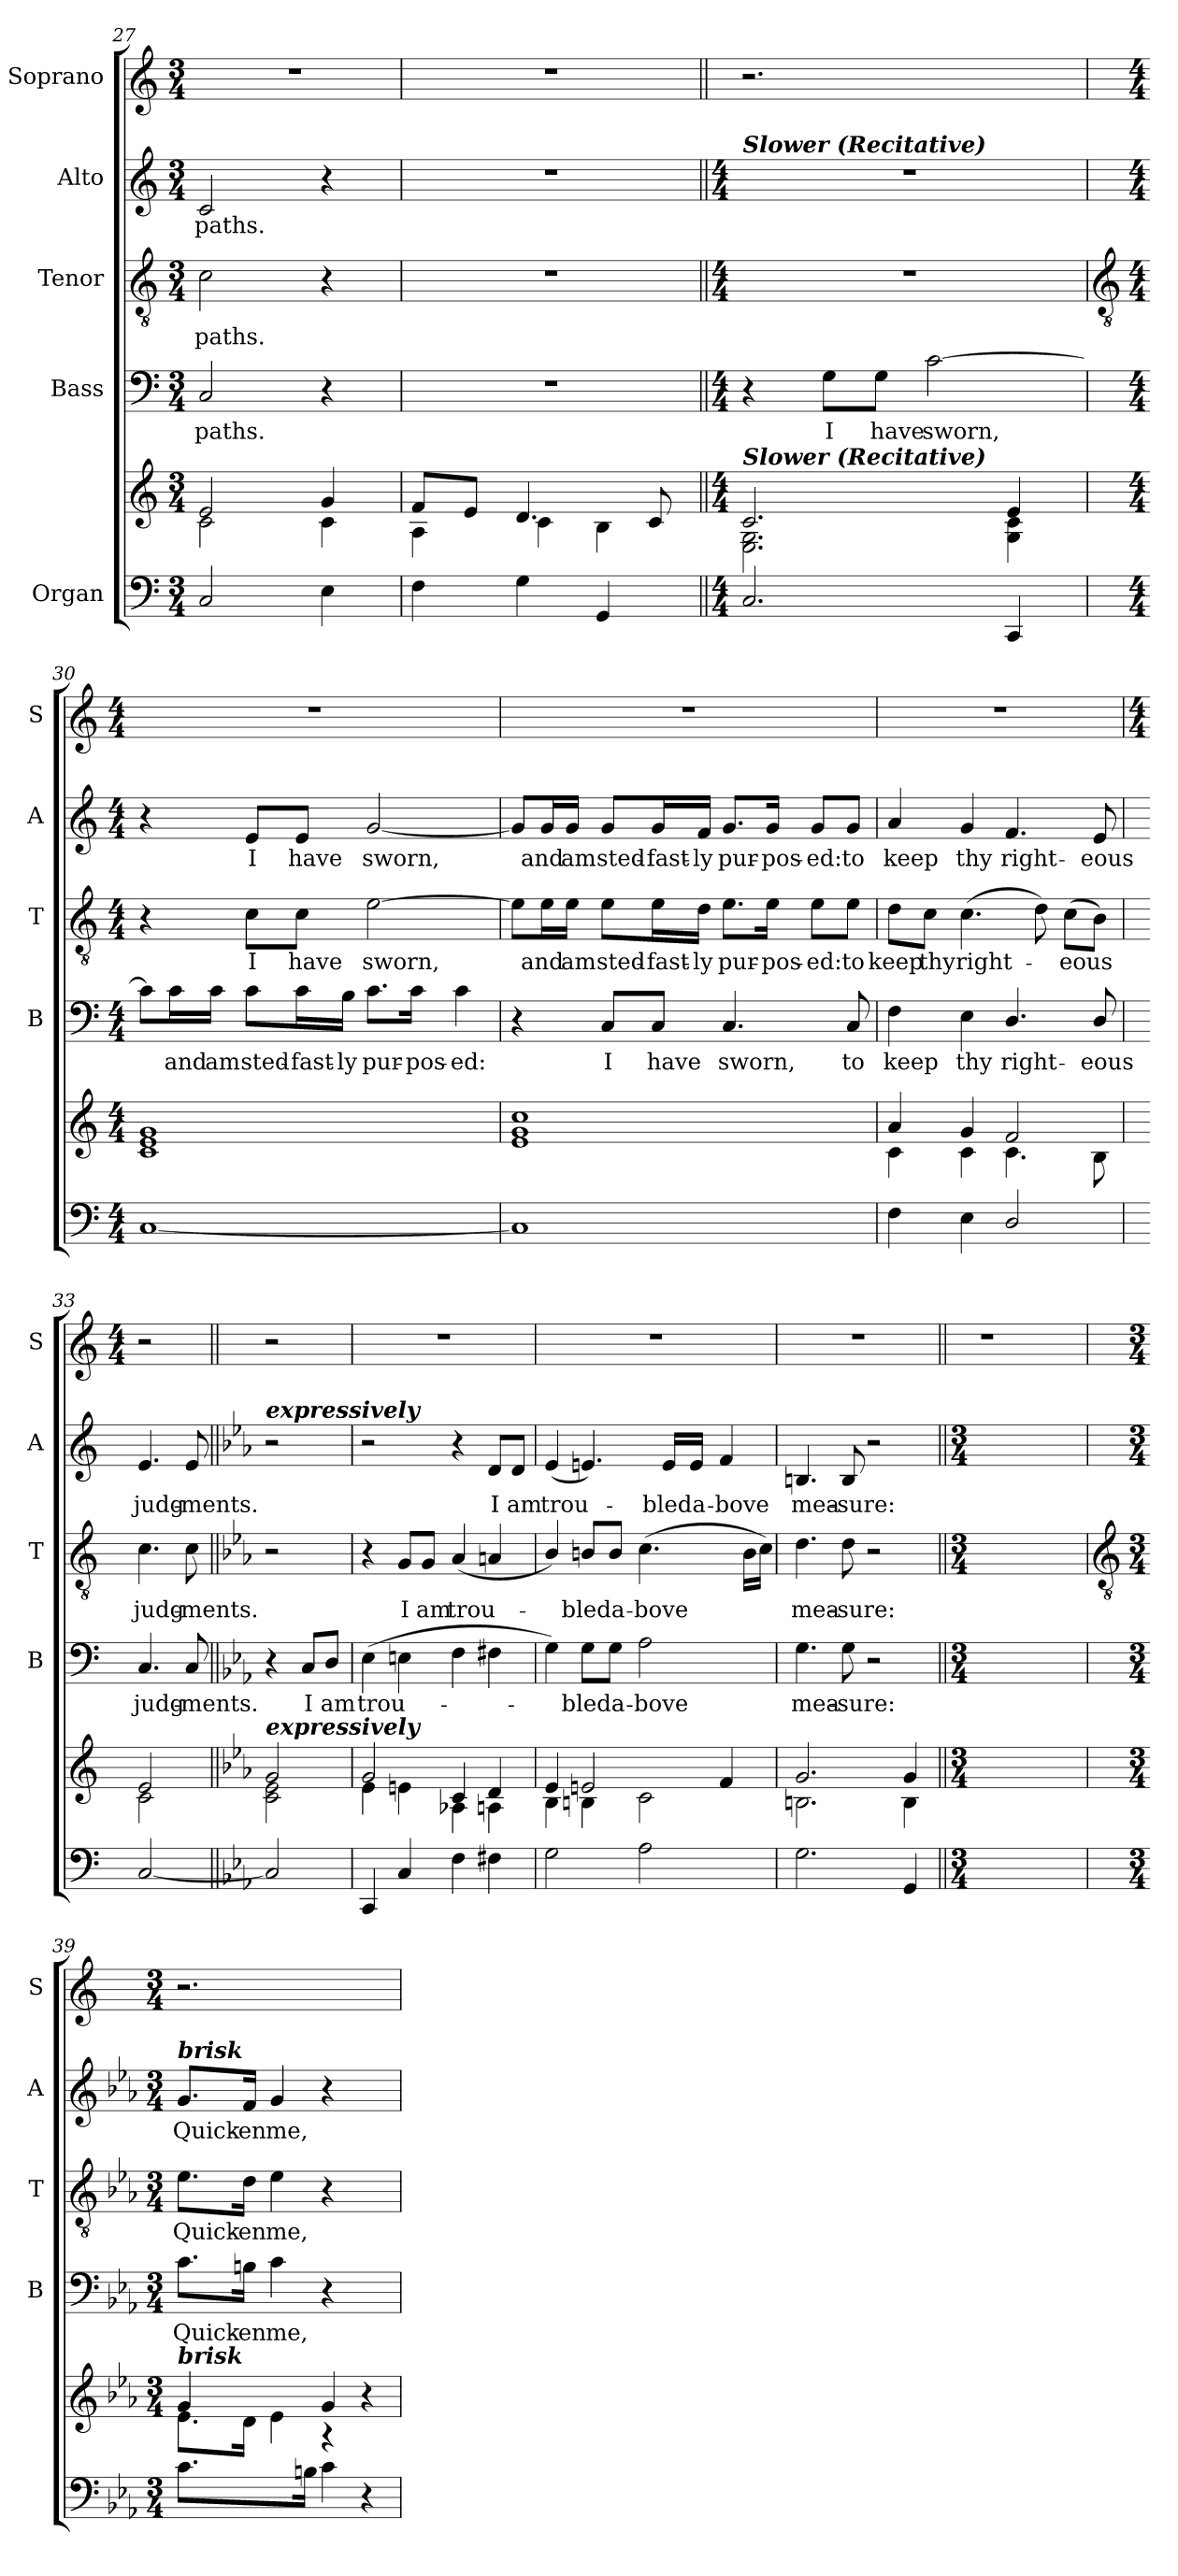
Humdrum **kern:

**kern	**kern	**kern	**text	**kern	**text	**kern	**text	**kern
*part5	*part5	*part4	*part4	*part3	*part3	*part2	*part2	*part1
*staff6	*staff5	*staff4	*staff4	*staff3	*staff3	*staff2	*staff2	*staff1
*I"Organ	*	*I"Bass	*	*I"Tenor	*	*I"Alto	*	*I"Soprano
*	*	*I'B	*	*I'T	*	*I'A	*	*I'S
*clefF4	*clefG2	*clefF4	*	*clefGv2	*	*clefG2	*	*clefG2
*k[]	*k[]	*k[]	*	*k[]	*	*k[]	*	*k[]
*M3/4	*M3/4	*M3/4	*	*M3/4	*	*M3/4	*	*M3/4
=27	=27	=27	=27	=27	=27	=27	=27	=27
*	*^	*	*	*	*	*	*	*
!	!	!	!	!LO:LY:b	!	!LO:LY:b	!	!LO:LY:b	!
2C/	2e/	2c\	2C/	paths.	2c\	paths.	2c/	paths.	2.r
4E\	4g/	4c\	4r	.	4r	.	4r	.	.
=28	=28	=28	=28	=28	=28	=28	=28	=28	=28
4F\	8f/L	4A\	2.r	.	2.r	.	2.r	.	2.r
.	8e/J	.	.	.	.	.	.	.	.
4G\	4.d/	4c\	.	.	.	.	.	.	.
4GG/	.	4B\	.	.	.	.	.	.	.
.	8c/	.	.	.	.	.	.	.	.
=29||	=29||	=29||	=29||	=29||	=29||	=29||	=29||	=29||	=29||
*M4/4	*M4/4	*	*M4/4	*	*M4/4	*	*M4/4	*	*
*	*	*	*	*	*	*	*	*	*MM72
!	!	!	!	!	!	!	!LO:TX:a:Bi:t=Slower (Recitative)	!	!
!	!LO:TX:a:Bi:t=Slower (Recitative)	!	!	!	!	!	!	!	!
2.C/	2.c/	2.E\ 2.G\	4r	.	1r	.	1r	.	2.r
!	!	!	!	!LO:LY:b	!	!	!	!	!
.	.	.	8G\L	I	.	.	.	.	.
!	!	!	!	!LO:LY:b	!	!	!	!	!
.	.	.	8G\J	have	.	.	.	.	.
!	!	!	!	!LO:LY:b	!	!	!	!	!
.	.	.	[2c\	sworn,	.	.	.	.	.
4CC/	4e/	4G\ 4c\	.	.	.	.	.	.	4ryy
!!LO:PB:g=z
=30	=30	=30	=30	=30	=30	=30	=30	=30	=30
*	*	*	*	*	*clefGv2	*	*	*	*
*M4/4	*M4/4	*	*M4/4	*	*M4/4	*	*M4/4	*	*M4/4
*	*	*	*	*	*	*	*	*	*MM72
[1C	1e 1g	1c	8c\L]	.	4r	.	4r	.	1r
!	!	!	!	!LO:LY:b	!	!	!	!	!
.	.	.	16c\L	and	.	.	.	.	.
!	!	!	!	!LO:LY:b	!	!	!	!	!
.	.	.	16c\JJ	am	.	.	.	.	.
!	!	!	!	!LO:LY:b	!	!LO:LY:b	!	!LO:LY:b	!
.	.	.	8c\L	sted-	8c\L	I	8e/L	I	.
!	!	!	!	!LO:LY:b	!	!LO:LY:b	!	!LO:LY:b	!
.	.	.	16c\L	-fast-	8c\J	have	8e/J	have	.
!	!	!	!	!LO:LY:b	!	!	!	!	!
.	.	.	16B\JJ	-ly	.	.	.	.	.
!	!	!	!	!LO:LY:b	!	!LO:LY:b	!	!LO:LY:b	!
.	.	.	8.c\L	pur-	[2e\	sworn,	[2g/	sworn,	.
!	!	!	!	!LO:LY:b	!	!	!	!	!
.	.	.	16c\Jk	-pos-	.	.	.	.	.
!	!	!	!	!LO:LY:b	!	!	!	!	!
.	.	.	4c\	-ed:	.	.	.	.	.
=31	=31	=31	=31	=31	=31	=31	=31	=31	=31
1C]	1cc	1e 1g	4r	.	8e\L]	.	8g/L]	.	1r
!	!	!	!	!	!	!LO:LY:b	!	!LO:LY:b	!
.	.	.	.	.	16e\L	and	16g/L	and	.
!	!	!	!	!	!	!LO:LY:b	!	!LO:LY:b	!
.	.	.	.	.	16e\JJ	am	16g/JJ	am	.
!	!	!	!	!LO:LY:b	!	!LO:LY:b	!	!LO:LY:b	!
.	.	.	8C/L	I	8e\L	sted-	8g/L	sted-	.
!	!	!	!	!LO:LY:b	!	!LO:LY:b	!	!LO:LY:b	!
.	.	.	8C/J	have	16e\L	-fast-	16g/L	-fast-	.
!	!	!	!	!	!	!LO:LY:b	!	!LO:LY:b	!
.	.	.	.	.	16d\JJ	-ly	16f/JJ	-ly	.
!	!	!	!	!LO:LY:b	!	!LO:LY:b	!	!LO:LY:b	!
.	.	.	4.C/	sworn,	8.e\L	pur-	8.g/L	pur-	.
!	!	!	!	!	!	!LO:LY:b	!	!LO:LY:b	!
.	.	.	.	.	16e\Jk	-pos-	16g/Jk	-pos-	.
!	!	!	!	!	!	!LO:LY:b	!	!LO:LY:b	!
.	.	.	.	.	8e\L	-ed:	8g/L	-ed:	.
!	!	!	!	!LO:LY:b	!	!LO:LY:b	!	!LO:LY:b	!
.	.	.	8C/	to	8e\J	to	8g/J	to	.
=32	=32	=32	=32	=32	=32	=32	=32	=32	=32
!	!	!	!	!LO:LY:b	!	!LO:LY:b	!	!LO:LY:b	!
4F\	4a/	4c\	4F\	keep	8d\L	keep	4a/	keep	1r
!	!	!	!	!	!	!LO:LY:b	!	!	!
.	.	.	.	.	8c\J	thy	.	.	.
!	!	!	!	!LO:LY:b	!	!LO:LY:b	!	!LO:LY:b	!
4E\	4g/	4c\	4E\	thy	(>4.c\	right-	4g/	thy	.
!	!	!	!	!LO:LY:b	!	!	!	!LO:LY:b	!
2D/	2f/	4.c\	4.D/	right-	.	.	4.f/	right-	.
.	.	.	.	.	8d\)	.	.	.	.
!	!	!	!	!	!	!LO:LY:b	!	!	!
.	.	.	.	.	(>8c\L	eous	.	.	.
!	!	!	!	!LO:LY:b	!	!	!	!LO:LY:b	!
.	.	8B\	8D/	-eous	8B\J)	.	8e/	-eous	.
!!LO:LB:g=z
=33	=33	=33	=33	=33	=33	=33	=33	=33	=33
*	*	*	*	*	*	*	*	*	*M4/4
!	!	!	!	!LO:LY:b	!	!LO:LY:b	!	!LO:LY:b	!
[2C/	2e/	2c\	4.C/	judg-	4.c\	judg-	4.e/	judg-	2r
!	!	!	!	!LO:LY:b	!	!LO:LY:b	!	!LO:LY:b	!
.	.	.	8C/	-ments.	8c\	-ments.	8e/	-ments.	.
=34||	=34||	=34||	=34||	=34||	=34||	=34||	=34||	=34||	=34||
*k[b-e-a-]	*k[b-e-a-]	*	*k[b-e-a-]	*	*k[b-e-a-]	*	*k[b-e-a-]	*	*
*E-:	*E-:	*	*E-:	*	*E-:	*	*E-:	*	*
!	!	!	!	!	!	!	!LO:TX:a:Bi:t=expressively	!	!
!	!LO:TX:a:Bi:t=expressively	!	!	!	!	!	!	!	!
2C/]	2g/	2c\ 2e-\	4r	.	2r	.	2r	.	2r
!	!	!	!	!LO:LY:b	!	!	!	!	!
.	.	.	8C/L	I	.	.	.	.	.
!	!	!	!	!LO:LY:b	!	!	!	!	!
.	.	.	8D/J	am	.	.	.	.	.
=35	=35	=35	=35	=35	=35	=35	=35	=35	=35
!	!	!	!	!LO:LY:b	!	!	!	!	!
4CC/	2g/	4e-\	(>4E-\	trou-	4r	.	2r	.	1r
!	!	!	!	!	!	!LO:LY:b	!	!	!
4C/	.	4en\	4En\	.	8G/L	I	.	.	.
!	!	!	!	!	!	!LO:LY:b	!	!	!
.	.	.	.	.	8G/J	am	.	.	.
!	!	!	!	!	!	!LO:LY:b	!	!	!
4F\	4c/	4A-X\	4F\	.	(<4A-/	trou-	4r	.	.
!	!	!	!	!	!	!	!	!LO:LY:b	!
4F#X\	4d/	4An\	4F#X\	.	4An/	.	8d/L	I	.
!	!	!	!	!	!	!	!	!LO:LY:b	!
.	.	.	.	.	.	.	8d/J	am	.
=36	=36	=36	=36	=36	=36	=36	=36	=36	=36
!	!	!	!	!	!	!	!	!LO:LY:b	!
2G\	4e-/	4B-\	4G\)	.	4B-/)	.	(<4e-/	trou-	1r
!	!	!	!	!LO:LY:b	!	!LO:LY:b	!	!	!
.	2en/	4Bn\	8G\L	bled	8Bn/L	bled	4.en/)	.	.
!	!	!	!	!LO:LY:b	!	!LO:LY:b	!	!	!
.	.	.	8G\J	a-	8B/J	a-	.	.	.
!	!	!	!	!LO:LY:b	!	!LO:LY:b	!	!	!
2A-\	.	2c\	2A-\	-bove	(>4.c\	-bove	.	.	.
!	!	!	!	!	!	!	!	!LO:LY:b	!
.	.	.	.	.	.	.	16e/LL	bled	.
!	!	!	!	!	!	!	!	!LO:LY:b	!
.	.	.	.	.	.	.	16e/JJ	a-	.
!	!	!	!	!	!	!	!	!LO:LY:b	!
.	4f/	.	.	.	.	.	4f/	-bove	.
.	.	.	.	.	16B\LL	.	.	.	.
.	.	.	.	.	16c\JJ)	.	.	.	.
=37	=37	=37	=37	=37	=37	=37	=37	=37	=37
!	!	!	!	!LO:LY:b	!	!LO:LY:b	!	!LO:LY:b	!
2.G\	2.g/	2.Bn\	4.G\	mea-	4.d\	mea-	4.Bn/	mea-	1r
!	!	!	!	!LO:LY:b	!	!LO:LY:b	!	!LO:LY:b	!
.	.	.	8G\	-sure:	8d\	-sure:	8B/	-sure:	.
.	.	.	2r	.	2r	.	2r	.	.
4GG/	4g/	4B\	.	.	.	.	.	.	.
*	*v	*v	*	*	*	*	*	*	*
=38||	=38||	=38||	=38||	=38||	=38||	=38||	=38||	=38||
*M3/4	*M3/4	*M3/4	*	*M3/4	*	*M3/4	*	*
2.ryy	2.ryy	2.ryy	.	2.ryy	.	2.ryy	.	1r
4ryy	4ryy	4ryy	.	4ryy	.	4ryy	.	.
!!LO:PB:g=z
=39	=39	=39	=39	=39	=39	=39	=39	=39
*	*	*	*	*clefGv2	*	*	*	*
*M3/4	*M3/4	*M3/4	*	*M3/4	*	*M3/4	*	*M3/4
*	*	*	*	*	*	*	*	*MM100
*	*^	*	*	*	*	*	*	*
!	!	!	!	!	!	!	!LO:TX:a:Bi:t=brisk	!	!
!	!LO:TX:a:Bi:t=brisk	!	!	!	!	!	!	!	!
!	!	!	!	!LO:LY:b	!	!LO:LY:b	!	!LO:LY:b	!
8.c\L	4g/	8.e-\L	8.c\L	Quick-	8.e-\L	Quick-	8.g/L	Quick-	2.r
!	!	!	!	!LO:LY:b	!	!LO:LY:b	!	!LO:LY:b	!
4ryy	.	16d\Jk	16Bn\Jk	-en	16d\Jk	-en	16f/Jk	-en	.
!	!	!	!	!LO:LY:b	!	!LO:LY:b	!	!LO:LY:b	!
.	4ryy	4e-\	4c\	me,	4e-\	me,	4g/	me,	.
16Bn\Jk	.	.	.	.	.	.	.	.	.
4c\	4g/	4r	4r	.	4r	.	4r	.	.
4r	4r	4ryy	4ryy	.	4ryy	.	4ryy	.	4ryy
*	*v	*v	*	*	*	*	*	*	*
=	=	=	=	=	=	=	=	=
*-	*-	*-	*-	*-	*-	*-	*-	*-
